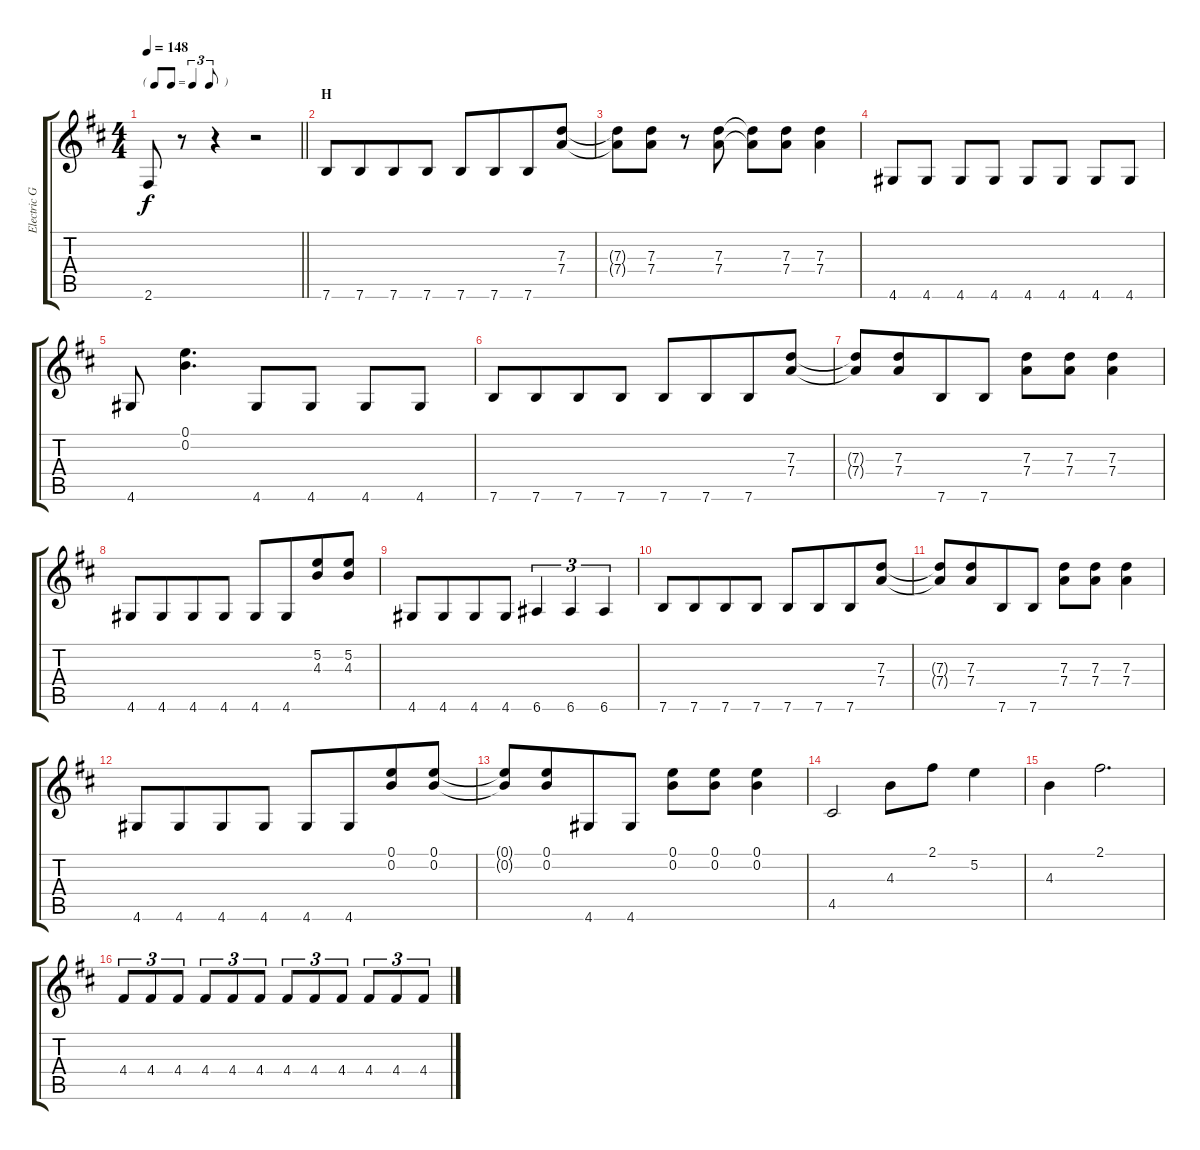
\track ("Electric Guitar1" "Electric G") {instrument distortionguitar}
\staff {score tabs}
\tuning (E4 B3 G3 D3 A2 E2) {hide}
\ts (4 4)
\tf triplet8th
\tempo 148
\clef g2
\barLineRight lightlight
\ks bminor
2.6.8{dy f} r.8 r.4 r.2 |
\section ("" "H")
7.6.8 7.6.8{beam merge} 7.6.8 7.6.8 7.6.8 7.6.8{beam merge} 7.6.8 (7.3 7.4).8 |
(7.3{t} 7.4{t}).8 (7.3 7.4).8 r.8 (7.3 7.4).8 (7.3{t} 7.4{t}).8 (7.3 7.4).8 (7.3 7.4).4 |
4.6.8 4.6.8 4.6.8 4.6.8 4.6.8 4.6.8 4.6.8 4.6.8 |
4.6.8 (0.1 0.2).4{d} 4.6.8 4.6.8 4.6.8 4.6.8 |
7.6.8 7.6.8{beam merge} 7.6.8 7.6.8 7.6.8 7.6.8{beam merge} 7.6.8 (7.3 7.4).8 |
(7.3{t} 7.4{t}).8 (7.3 7.4).8{beam merge} 7.6.8 7.6.8 (7.3 7.4).8 (7.3 7.4).8 (7.3 7.4).4 |
4.6.8 4.6.8{beam merge} 4.6.8 4.6.8 4.6.8 4.6.8{beam merge} (5.2 4.3).8 (5.2 4.3).8 |
4.6.8 4.6.8{beam merge} 4.6.8 4.6.8 6.6.4{tu (3 2)} 6.6.4{tu (3 2)} 6.6.4{tu (3 2)} |
7.6.8 7.6.8{beam merge} 7.6.8 7.6.8 7.6.8 7.6.8{beam merge} 7.6.8 (7.3 7.4).8 |
(7.3{t} 7.4{t}).8 (7.3 7.4).8{beam merge} 7.6.8 7.6.8 (7.3 7.4).8 (7.3 7.4).8 (7.3 7.4).4 |
4.6.8 4.6.8{beam merge} 4.6.8 4.6.8 4.6.8 4.6.8{beam merge} (0.1 0.2).8 (0.1 0.2).8 |
(0.1{t} 0.2{t}).8 (0.1 0.2).8{beam merge} 4.6.8 4.6.8 (0.1 0.2).8 (0.1 0.2).8 (0.1 0.2).4 |
4.5.2 4.3.8 2.1.8 5.2.4 |
4.3.4 2.1.2{d} |
4.4.8{tu (3 2)} 4.4.8{tu (3 2)} 4.4.8{tu (3 2)} 4.4.8{tu (3 2)} 4.4.8{tu (3 2)} 4.4.8{tu (3 2)} 4.4.8{tu (3 2)} 4.4.8{tu (3 2)} 4.4.8{tu (3 2)} 4.4.8{tu (3 2)} 4.4.8{tu (3 2)} 4.4.8{tu (3 2)}
